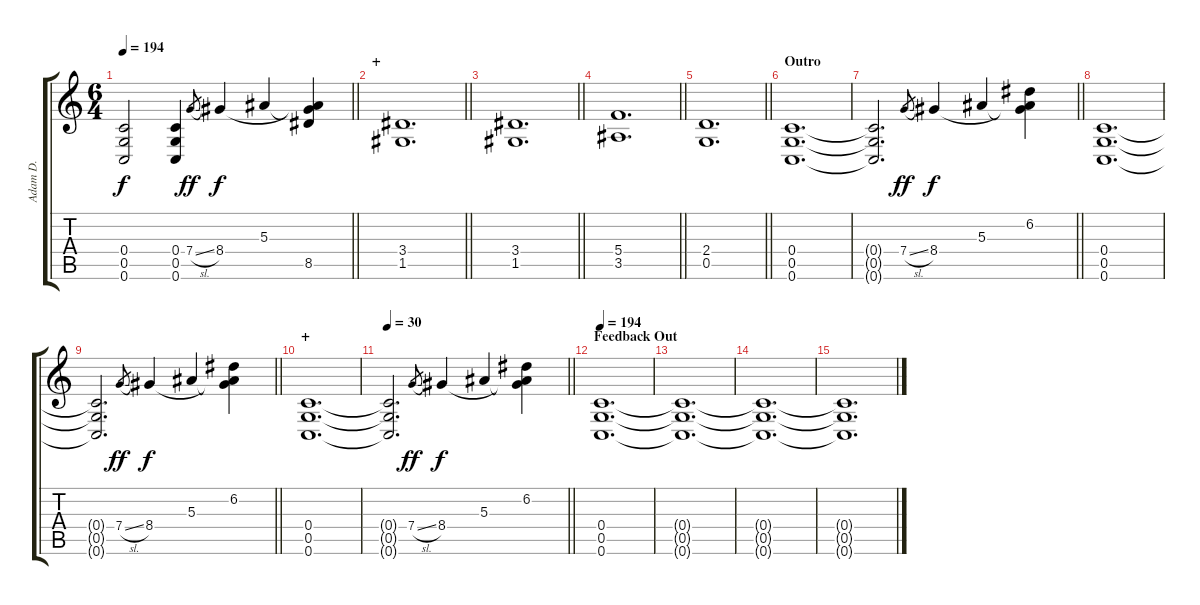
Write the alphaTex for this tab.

\track ("Adam D." "Adam D.") {instrument distortionguitar}
\staff {score tabs}
\tuning (D4 A3 F3 C3 G2 C2) {hide}
\ts (6 4)
\tempo 194
\clef g2
\barLineRight lightlight
\ks c
(0.4 0.5 0.6).2{dy f} (0.4 0.5 0.6).4 7.4{sl}.8{gr dy ff} 8.4.4{dy f} 5.3.4 (5.3{t} 8.4{t} 8.5).4 |
\section ("" "+")
\barLineRight lightlight
(3.4 1.5).1{d} |
\barLineRight lightlight
(3.4 1.5).1{d} |
\barLineRight lightlight
(5.4 3.5).1{d} |
\barLineRight lightlight
(2.4 0.5).1{d} |
\section ("" "Outro")
(0.4 0.5 0.6).1{d} |
\barLineRight lightlight
(0.4{t} 0.5{t} 0.6{t}).2{d} 7.4{sl}.8{gr dy ff} 8.4.4{dy f} 5.3.4 (6.2 5.3{t} 8.4{t}).4 |
(0.4 0.5 0.6).1{d} |
\barLineRight lightlight
(0.4{t} 0.5{t} 0.6{t}).2{d} 7.4{sl}.8{gr dy ff} 8.4.4{dy f} 5.3.4 (6.2 5.3{t} 8.4{t}).4 |
\section ("" "+")
(0.4 0.5 0.6).1{d} |
\tempo 30
\barLineRight lightlight
(0.4{t} 0.5{t} 0.6{t}).2{d} 7.4{sl}.8{gr dy ff} 8.4.4{dy f} 5.3.4 (6.2 5.3{t} 8.4{t}).4 |
\section ("" "Feedback Out")
\tempo 194
(0.4 0.5 0.6).1{d} |
(0.4{t} 0.5{t} 0.6{t}).1{d} |
(0.4{t} 0.5{t} 0.6{t}).1{d} |
(0.4{t} 0.5{t} 0.6{t}).1{d}
